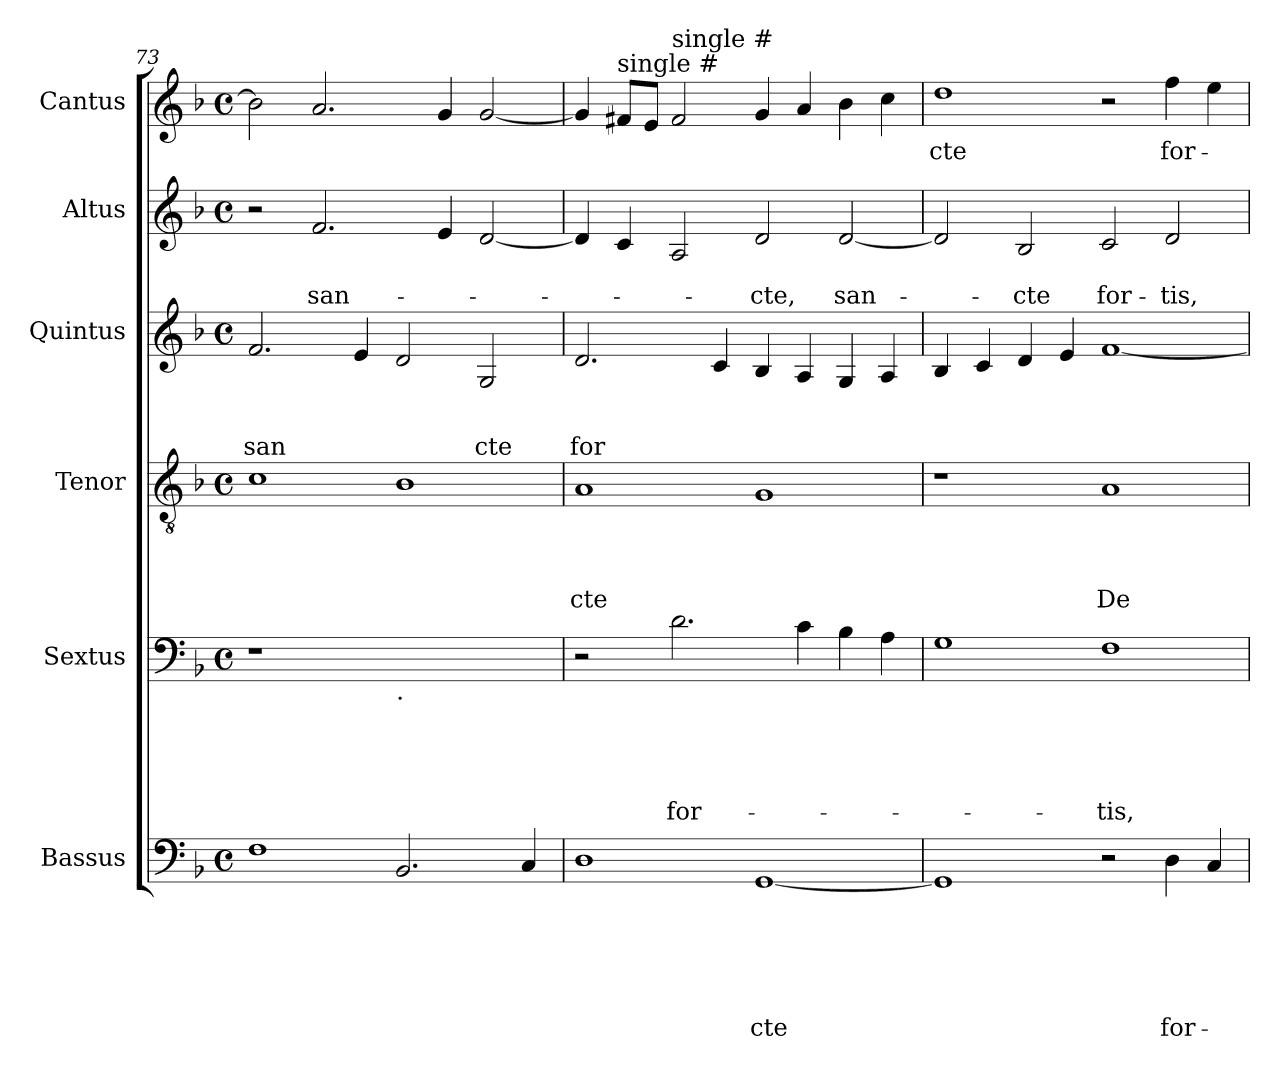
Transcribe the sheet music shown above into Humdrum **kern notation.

**kern	**text	**text	**text	**text	**text	**text	**kern	**text	**text	**text	**text	**text	**kern	**text	**text	**text	**text	**kern	**text	**text	**text	**kern	**text	**text	**kern	**text
*part6	*part6	*part6	*part6	*part6	*part6	*part6	*part5	*part5	*part5	*part5	*part5	*part5	*part4	*part4	*part4	*part4	*part4	*part3	*part3	*part3	*part3	*part2	*part2	*part2	*part1	*part1
*staff6	*staff6	*staff6	*staff6	*staff6	*staff6	*staff6	*staff5	*staff5	*staff5	*staff5	*staff5	*staff5	*staff4	*staff4	*staff4	*staff4	*staff4	*staff3	*staff3	*staff3	*staff3	*staff2	*staff2	*staff2	*staff1	*staff1
*I"Bassus	*	*	*	*	*	*	*I"Sextus	*	*	*	*	*	*I"Tenor	*	*	*	*	*I"Quintus	*	*	*	*I"Altus	*	*	*I"Cantus	*
*clefF4	*	*	*	*	*	*	*clefF4	*	*	*	*	*	*clefGv2	*	*	*	*	*clefG2	*	*	*	*clefG2	*	*	*clefG2	*
*k[b-]	*	*	*	*	*	*	*k[b-]	*	*	*	*	*	*k[b-]	*	*	*	*	*k[b-]	*	*	*	*k[b-]	*	*	*k[b-]	*
*F:	*	*	*	*	*	*	*F:	*	*	*	*	*	*F:	*	*	*	*	*F:	*	*	*	*F:	*	*	*F:	*
*M4/4	*	*	*	*	*	*	*M4/4	*	*	*	*	*	*M4/4	*	*	*	*	*M4/4	*	*	*	*M4/4	*	*	*M4/4	*
*met(c)	*	*	*	*	*	*	*met(c)	*	*	*	*	*	*met(c)	*	*	*	*	*met(c)	*	*	*	*met(c)	*	*	*met(c)	*
=73	=73	=73	=73	=73	=73	=73	=73	=73	=73	=73	=73	=73	=73	=73	=73	=73	=73	=73	=73	=73	=73	=73	=73	=73	=73	=73
!	!	!	!	!	!	!	!	!	!	!	!	!	!	!	!	!	!	!	!	!	!LO:LY:b	!	!	!	!	!
1F	.	.	.	.	.	.	1r	.	.	.	.	.	1c	.	.	.	.	2.f/	.	.	san	2r	.	.	2b-\]	.
!	!	!	!	!	!	!	!	!	!	!	!	!	!	!	!	!	!	!	!	!	!	!	!	!LO:LY:b	!	!
.	.	.	.	.	.	.	.	.	.	.	.	.	.	.	.	.	.	.	.	.	.	2.f/	.	san-	2.a/	.
.	.	.	.	.	.	.	.	.	.	.	.	.	.	.	.	.	.	4e/	.	.	.	.	.	.	.	.
!	!	!	!	!	!	!	!LO:TX:b:t=.	!	!	!	!	!	!	!	!	!	!	!	!	!	!	!	!	!	!	!
2.BB-/	.	.	.	.	.	.	1ryy	.	.	.	.	.	1B-	.	.	.	.	2d/	.	.	.	.	.	.	.	.
.	.	.	.	.	.	.	.	.	.	.	.	.	.	.	.	.	.	.	.	.	.	4e/	.	.	4g/	.
!	!	!	!	!	!	!	!	!	!	!	!	!	!	!	!	!	!	!	!	!	!LO:LY:b	!	!	!	!	!
.	.	.	.	.	.	.	.	.	.	.	.	.	.	.	.	.	.	2G/	.	.	cte	[<2d/	.	.	[<2g/	.
4C/	.	.	.	.	.	.	.	.	.	.	.	.	.	.	.	.	.	.	.	.	.	.	.	.	.	.
=74!	=74!	=74!	=74!	=74!	=74!	=74!	=74!	=74!	=74!	=74!	=74!	=74!	=74!	=74!	=74!	=74!	=74!	=74!	=74!	=74!	=74!	=74!	=74!	=74!	=74!	=74!
!	!	!	!	!	!	!	!	!	!	!	!	!	!	!	!	!	!LO:LY:b	!	!	!	!LO:LY:b	!	!	!	!	!
1D	.	.	.	.	.	.	2r	.	.	.	.	.	1A	.	.	.	-cte	2.d/	.	.	for	4d/]	.	.	4g/]	.
!	!	!	!	!	!	!	!	!	!	!	!	!	!	!	!	!	!	!	!	!	!	!	!	!	!LO:TX:a:t=single #	!
.	.	.	.	.	.	.	.	.	.	.	.	.	.	.	.	.	.	.	.	.	.	4c/	.	.	8f#/L	.
.	.	.	.	.	.	.	.	.	.	.	.	.	.	.	.	.	.	.	.	.	.	.	.	.	8e/J	.
!	!	!	!	!	!	!	!	!	!	!	!	!	!	!	!	!	!	!	!	!	!	!	!	!	!LO:TX:a:t=single #	!
!	!	!	!	!	!	!	!	!	!	!	!	!LO:LY:b	!	!	!	!	!	!	!	!	!	!	!	!	!	!
.	.	.	.	.	.	.	2.d\	.	.	.	.	for-	.	.	.	.	.	.	.	.	.	2A/	.	.	2f#/	.
.	.	.	.	.	.	.	.	.	.	.	.	.	.	.	.	.	.	4c/	.	.	.	.	.	.	.	.
!	!	!	!	!	!	!LO:LY:b	!	!	!	!	!	!	!	!	!	!	!	!	!	!	!	!	!	!LO:LY:b	!	!
[<1GG	.	.	.	.	.	cte	.	.	.	.	.	.	1G	.	.	.	.	4B-/	.	.	.	2d/	.	-cte,	4g/	.
.	.	.	.	.	.	.	4c\	.	.	.	.	.	.	.	.	.	.	4A/	.	.	.	.	.	.	4a/	.
!	!	!	!	!	!	!	!	!	!	!	!	!	!	!	!	!	!	!	!	!	!	!	!	!LO:LY:b	!	!
.	.	.	.	.	.	.	4B-\	.	.	.	.	.	.	.	.	.	.	4G/	.	.	.	[<2d/	.	san-	4b-\	.
.	.	.	.	.	.	.	4A\	.	.	.	.	.	.	.	.	.	.	4A/	.	.	.	.	.	.	4cc\	.
=75!	=75!	=75!	=75!	=75!	=75!	=75!	=75!	=75!	=75!	=75!	=75!	=75!	=75!	=75!	=75!	=75!	=75!	=75!	=75!	=75!	=75!	=75!	=75!	=75!	=75!	=75!
!	!	!	!	!	!	!	!	!	!	!	!	!	!	!	!	!	!	!	!	!	!	!	!	!	!	!LO:LY:b
1GG]	.	.	.	.	.	.	1G	.	.	.	.	.	1r	.	.	.	.	4B-/	.	.	.	2d/]	.	.	1dd	-cte
.	.	.	.	.	.	.	.	.	.	.	.	.	.	.	.	.	.	4c/	.	.	.	.	.	.	.	.
!	!	!	!	!	!	!	!	!	!	!	!	!	!	!	!	!	!	!	!	!	!	!	!	!LO:LY:b	!	!
.	.	.	.	.	.	.	.	.	.	.	.	.	.	.	.	.	.	4d/	.	.	.	2B-/	.	-cte	.	.
.	.	.	.	.	.	.	.	.	.	.	.	.	.	.	.	.	.	4e/	.	.	.	.	.	.	.	.
!	!	!	!	!	!	!	!	!	!	!	!	!LO:LY:b	!	!	!	!	!LO:LY:b	!	!	!	!	!	!	!LO:LY:b	!	!
2r	.	.	.	.	.	.	1F	.	.	.	.	-tis,	1A	.	.	.	De-	[<1f	.	.	.	2c/	.	for-	2r	.
!	!	!	!	!	!	!LO:LY:b	!	!	!	!	!	!	!	!	!	!	!	!	!	!	!	!	!	!LO:LY:b	!	!LO:LY:b
4D\	.	.	.	.	.	for-	.	.	.	.	.	.	.	.	.	.	.	.	.	.	.	2d/	.	-tis,	4ff\	for-
4C/	.	.	.	.	.	.	.	.	.	.	.	.	.	.	.	.	.	.	.	.	.	.	.	.	4ee\	.
=!	=!	=!	=!	=!	=!	=!	=!	=!	=!	=!	=!	=!	=!	=!	=!	=!	=!	=!	=!	=!	=!	=!	=!	=!	=!	=!
*-	*-	*-	*-	*-	*-	*-	*-	*-	*-	*-	*-	*-	*-	*-	*-	*-	*-	*-	*-	*-	*-	*-	*-	*-	*-	*-
